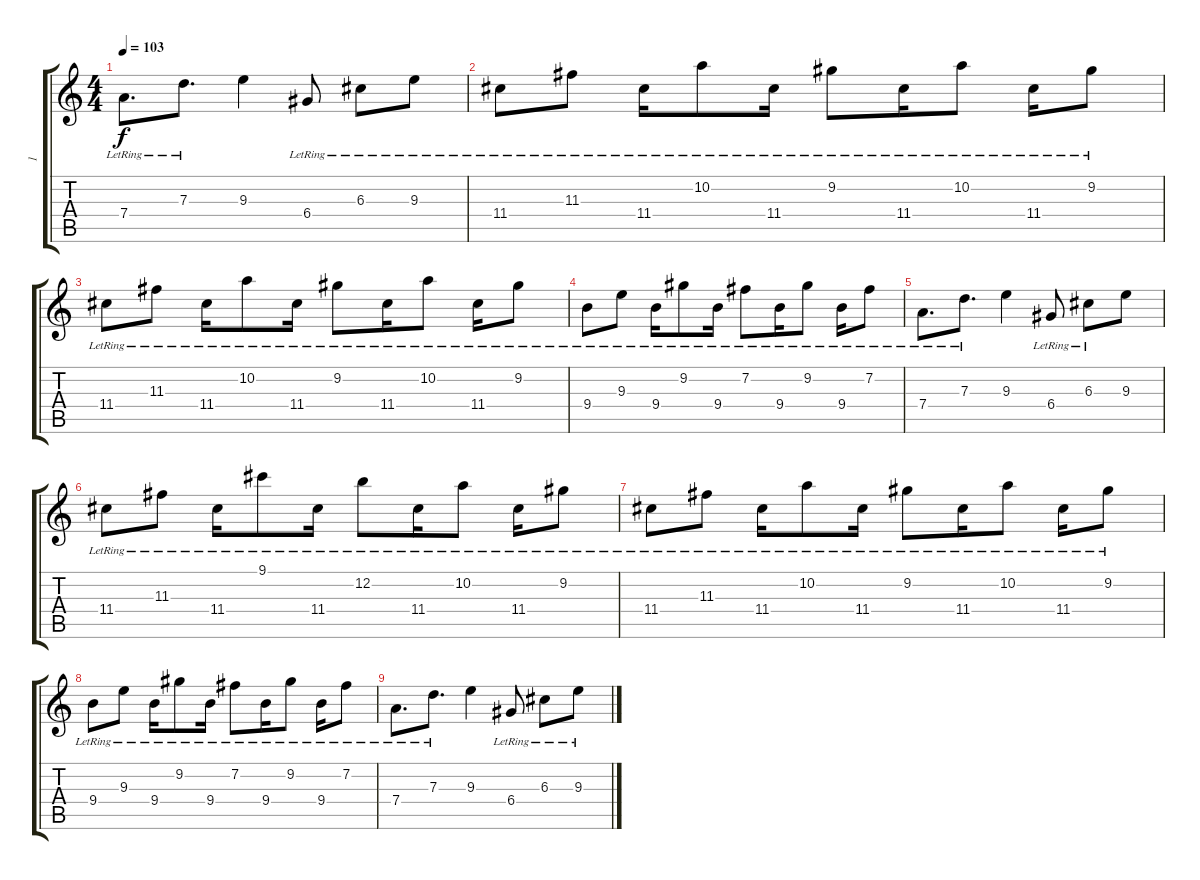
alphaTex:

\track ("1" "1") {instrument acousticguitarnylon}
\staff {score tabs}
\tuning (E4 B3 G3 D3 A2 E2) {hide}
\ts (4 4)
\tempo 103
\clef g2
\ks c
7.4{lr}.8{d dy f} 7.3{lr}.8{d} 9.3.4 6.4{lr}.8 6.3{lr}.8 9.3{lr}.8 |
11.4{lr}.8 11.3{lr}.8 11.4{lr}.16 10.2{lr}.8 11.4{lr}.16 9.2{lr}.8 11.4{lr}.16 10.2{lr}.8 11.4{lr}.16 9.2{lr}.8 |
11.4{lr}.8 11.3{lr}.8 11.4{lr}.16 10.2{lr}.8 11.4{lr}.16 9.2{lr}.8 11.4{lr}.16 10.2{lr}.8 11.4{lr}.16 9.2{lr}.8 |
9.4{lr}.8 9.3{lr}.8 9.4{lr}.16 9.2{lr}.8 9.4{lr}.16 7.2{lr}.8 9.4{lr}.16 9.2{lr}.8 9.4{lr}.16 7.2{lr}.8 |
7.4{lr}.8{d} 7.3{lr}.8{d} 9.3.4 6.4{lr}.8 6.3{lr}.8 9.3.8 |
11.4{lr}.8 11.3{lr}.8 11.4{lr}.16 9.1{lr}.8 11.4{lr}.16 12.2{lr}.8 11.4{lr}.16 10.2{lr}.8 11.4{lr}.16 9.2{lr}.8 |
11.4{lr}.8 11.3{lr}.8 11.4{lr}.16 10.2{lr}.8 11.4{lr}.16 9.2{lr}.8 11.4{lr}.16 10.2{lr}.8 11.4{lr}.16 9.2{lr}.8 |
9.4{lr}.8 9.3{lr}.8 9.4{lr}.16 9.2{lr}.8 9.4{lr}.16 7.2{lr}.8 9.4{lr}.16 9.2{lr}.8 9.4{lr}.16 7.2{lr}.8 |
7.4{lr}.8{d} 7.3{lr}.8{d} 9.3.4 6.4{lr}.8 6.3{lr}.8 9.3{lr}.8
